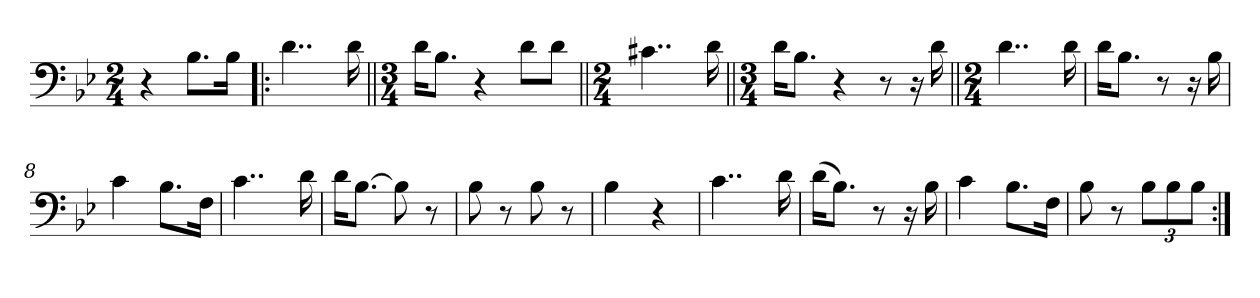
**kern
*part1
*staff1
*clefF4
*k[b-e-]
*M2/4
=1
4r
8.B-\L
16B-\Jk
=2!|:
4..d\
16d\
=3||
*M3/4
16d\KL
8.B-\J
4r
8d\L
8d\J
=4||
*M2/4
4..c#X\
16d\
=5||
*M3/4
16d\KL
8.B-\J
4r
8r
16r
16d\
=6||
*M2/4
4..d\
16d\
=7
16d\KL
8.B-\J
8r
16r
16B-\
=8
4c\
8.B-\L
16F\Jk
=9
4..c\
16d\
=10
16d\KL
[8.B-\J
8B-\]
8r
=11
8B-\
8r
8B-\
8r
=12
4B-\
4r
=13
4..c\
16d\
=14
(16d\KL
8.B-\J)
8r
16r
16B-\
=15
4c\
8.B-\L
16F\Jk
=16
8B-\
8r
12B-\L
12B-\
12B-\J
=:|!
*-
